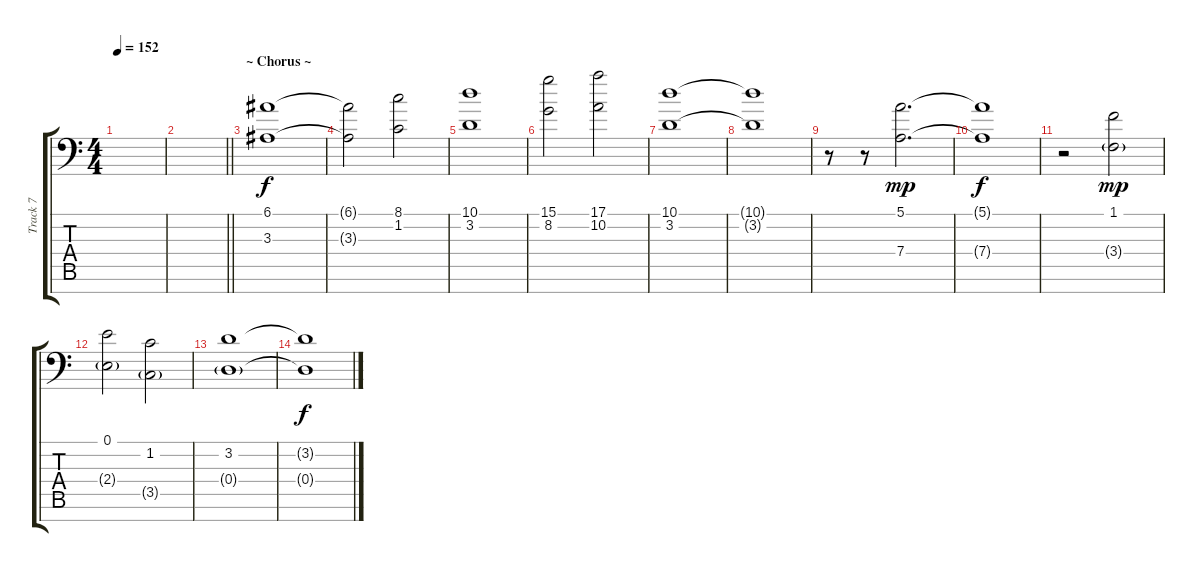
\track ("Track 7" "Track 7") {instrument frenchhorn}
\staff {score tabs}
\tuning (E4 B3 G3 D3 A2 E2 A1) {hide}
\ts (4 4)
\tempo 152
\clef f4
\ks c
|
\barLineRight lightlight
|
\section ("" "~ Chorus ~")
(6.1 3.3).1{dy f} |
(6.1{t} 3.3{t}).2 (8.1 1.2).2 |
(10.1 3.2).1 |
(15.1 8.2).2 (17.1 10.2).2 |
(10.1 3.2).1 |
(10.1{t} 3.2{t}).1 |
r.8 r.8 (5.1 7.4).2{d dy mp} |
(5.1{t} 7.4{t}).1{dy f} |
r.2 (1.1 3.4{g}).2{dy mp} |
(0.1 2.4{g}).2 (1.2 3.5{g}).2 |
(3.2 0.4{g}).1 |
(3.2{t} 0.4{t}).1{dy f}
